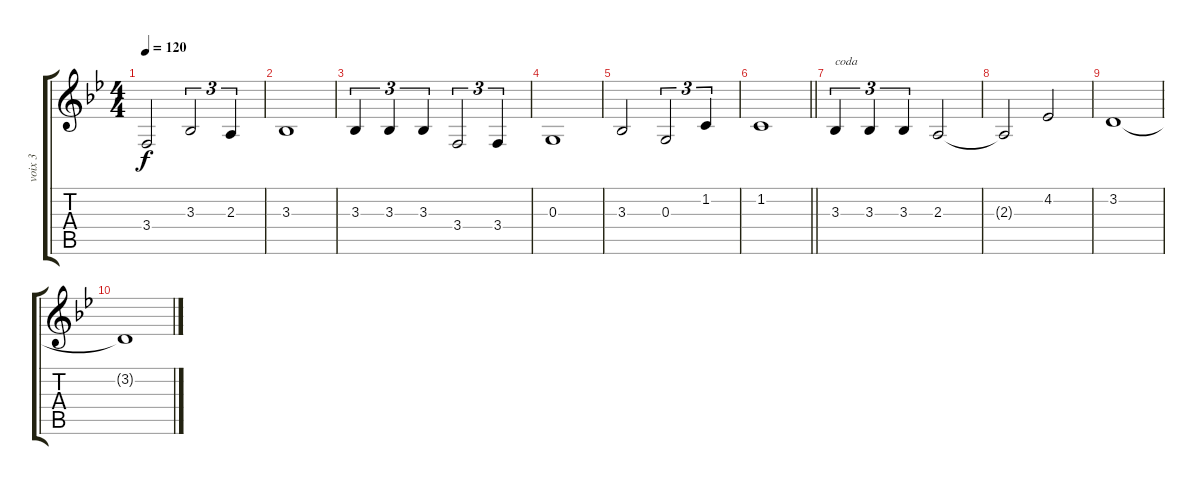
\track ("voix 3" "voix 3") {instrument choiraahs}
\staff {score tabs}
\tuning (E4 B3 G3 D3 A2 E2) {hide}
\ts (4 4)
\tempo 120
\clef g2
\ks bb
3.4.2{dy f} 3.3.2{tu (3 2)} 2.3.4{tu (3 2)} |
3.3.1 |
3.3.4{tu (3 2)} 3.3.4{tu (3 2)} 3.3.4{tu (3 2)} 3.4.2{tu (3 2)} 3.4.4{tu (3 2)} |
0.3.1 |
3.3.2 0.3.2{tu (3 2)} 1.2.4{tu (3 2)} |
\barLineRight lightlight
1.2.1 |
3.3.4{tu (3 2) txt "coda"} 3.3.4{tu (3 2)} 3.3.4{tu (3 2)} 2.3.2 |
2.3{t}.2 4.2.2 |
3.2.1 |
3.2{t}.1
